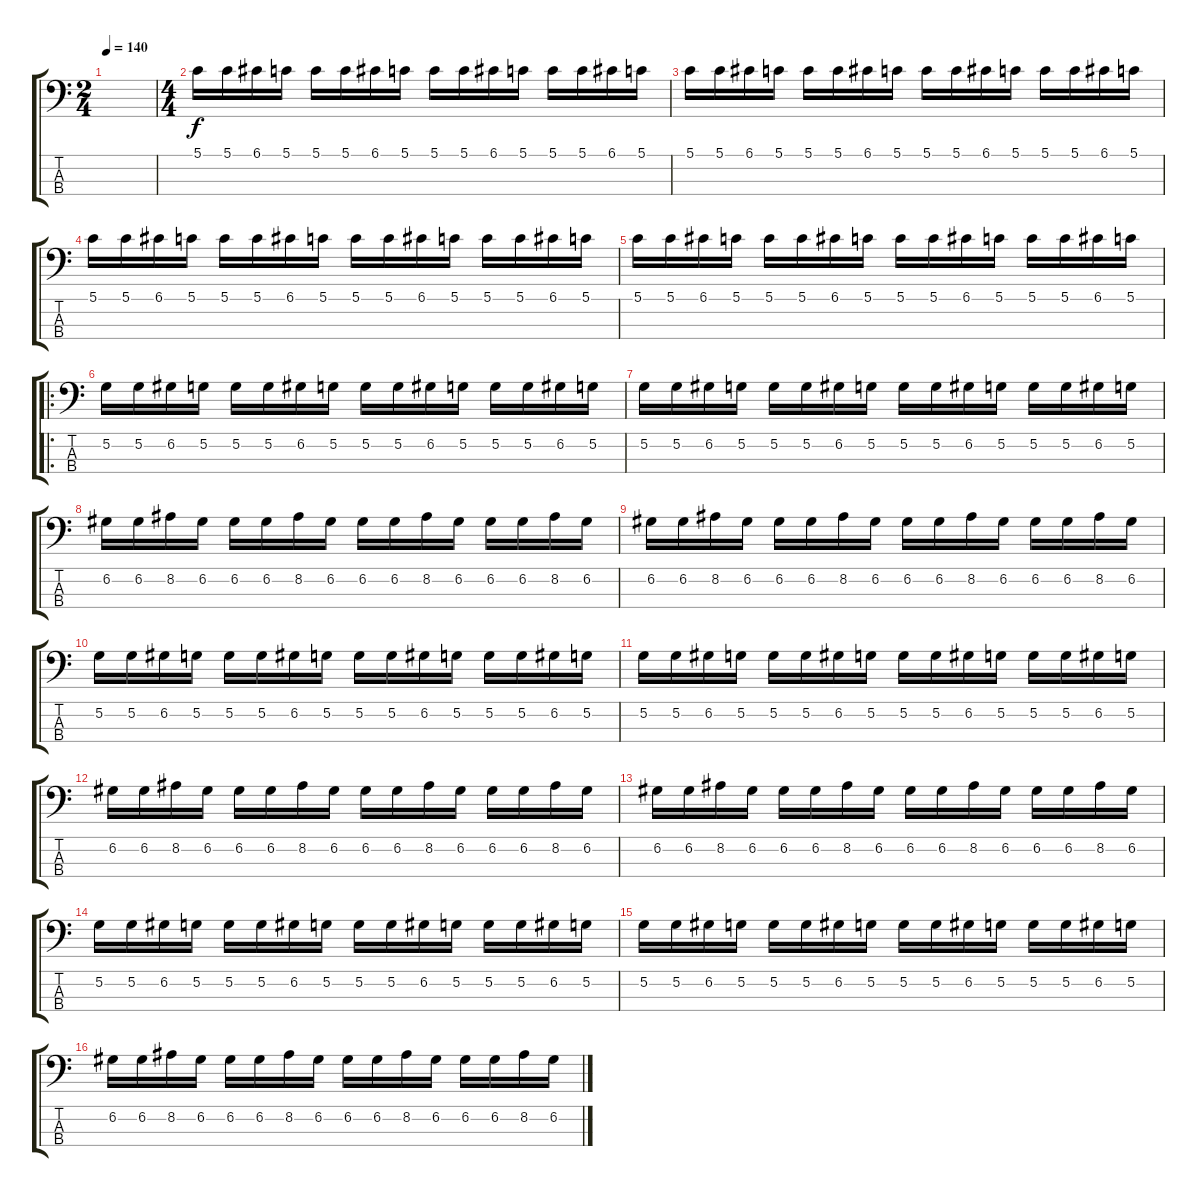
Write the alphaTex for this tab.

\track "" {instrument acousticguitarnylon}
\staff {score tabs}
\tuning (G2 D2 A1 E1) {hide}
\ts (2 4)
\tempo 140
\clef f4
\ks c
|
\ts (4 4)
5.1.16 5.1.16 6.1.16 5.1.16 5.1.16 5.1.16 6.1.16 5.1.16 5.1.16 5.1.16 6.1.16 5.1.16 5.1.16 5.1.16 6.1.16 5.1.16 |
5.1.16 5.1.16 6.1.16 5.1.16 5.1.16 5.1.16 6.1.16 5.1.16 5.1.16 5.1.16 6.1.16 5.1.16 5.1.16 5.1.16 6.1.16 5.1.16 |
5.1.16 5.1.16 6.1.16 5.1.16 5.1.16 5.1.16 6.1.16 5.1.16 5.1.16 5.1.16 6.1.16 5.1.16 5.1.16 5.1.16 6.1.16 5.1.16 |
5.1.16 5.1.16 6.1.16 5.1.16 5.1.16 5.1.16 6.1.16 5.1.16 5.1.16 5.1.16 6.1.16 5.1.16 5.1.16 5.1.16 6.1.16 5.1.16 |
\ro
5.2.16 5.2.16 6.2.16 5.2.16 5.2.16 5.2.16 6.2.16 5.2.16 5.2.16 5.2.16 6.2.16 5.2.16 5.2.16 5.2.16 6.2.16 5.2.16 |
5.2.16 5.2.16 6.2.16 5.2.16 5.2.16 5.2.16 6.2.16 5.2.16 5.2.16 5.2.16 6.2.16 5.2.16 5.2.16 5.2.16 6.2.16 5.2.16 |
6.2.16 6.2.16 8.2.16 6.2.16 6.2.16 6.2.16 8.2.16 6.2.16 6.2.16 6.2.16 8.2.16 6.2.16 6.2.16 6.2.16 8.2.16 6.2.16 |
6.2.16 6.2.16 8.2.16 6.2.16 6.2.16 6.2.16 8.2.16 6.2.16 6.2.16 6.2.16 8.2.16 6.2.16 6.2.16 6.2.16 8.2.16 6.2.16 |
5.2.16 5.2.16 6.2.16 5.2.16 5.2.16 5.2.16 6.2.16 5.2.16 5.2.16 5.2.16 6.2.16 5.2.16 5.2.16 5.2.16 6.2.16 5.2.16 |
5.2.16 5.2.16 6.2.16 5.2.16 5.2.16 5.2.16 6.2.16 5.2.16 5.2.16 5.2.16 6.2.16 5.2.16 5.2.16 5.2.16 6.2.16 5.2.16 |
6.2.16 6.2.16 8.2.16 6.2.16 6.2.16 6.2.16 8.2.16 6.2.16 6.2.16 6.2.16 8.2.16 6.2.16 6.2.16 6.2.16 8.2.16 6.2.16 |
6.2.16 6.2.16 8.2.16 6.2.16 6.2.16 6.2.16 8.2.16 6.2.16 6.2.16 6.2.16 8.2.16 6.2.16 6.2.16 6.2.16 8.2.16 6.2.16 |
5.2.16 5.2.16 6.2.16 5.2.16 5.2.16 5.2.16 6.2.16 5.2.16 5.2.16 5.2.16 6.2.16 5.2.16 5.2.16 5.2.16 6.2.16 5.2.16 |
5.2.16 5.2.16 6.2.16 5.2.16 5.2.16 5.2.16 6.2.16 5.2.16 5.2.16 5.2.16 6.2.16 5.2.16 5.2.16 5.2.16 6.2.16 5.2.16 |
6.2.16 6.2.16 8.2.16 6.2.16 6.2.16 6.2.16 8.2.16 6.2.16 6.2.16 6.2.16 8.2.16 6.2.16 6.2.16 6.2.16 8.2.16 6.2.16
